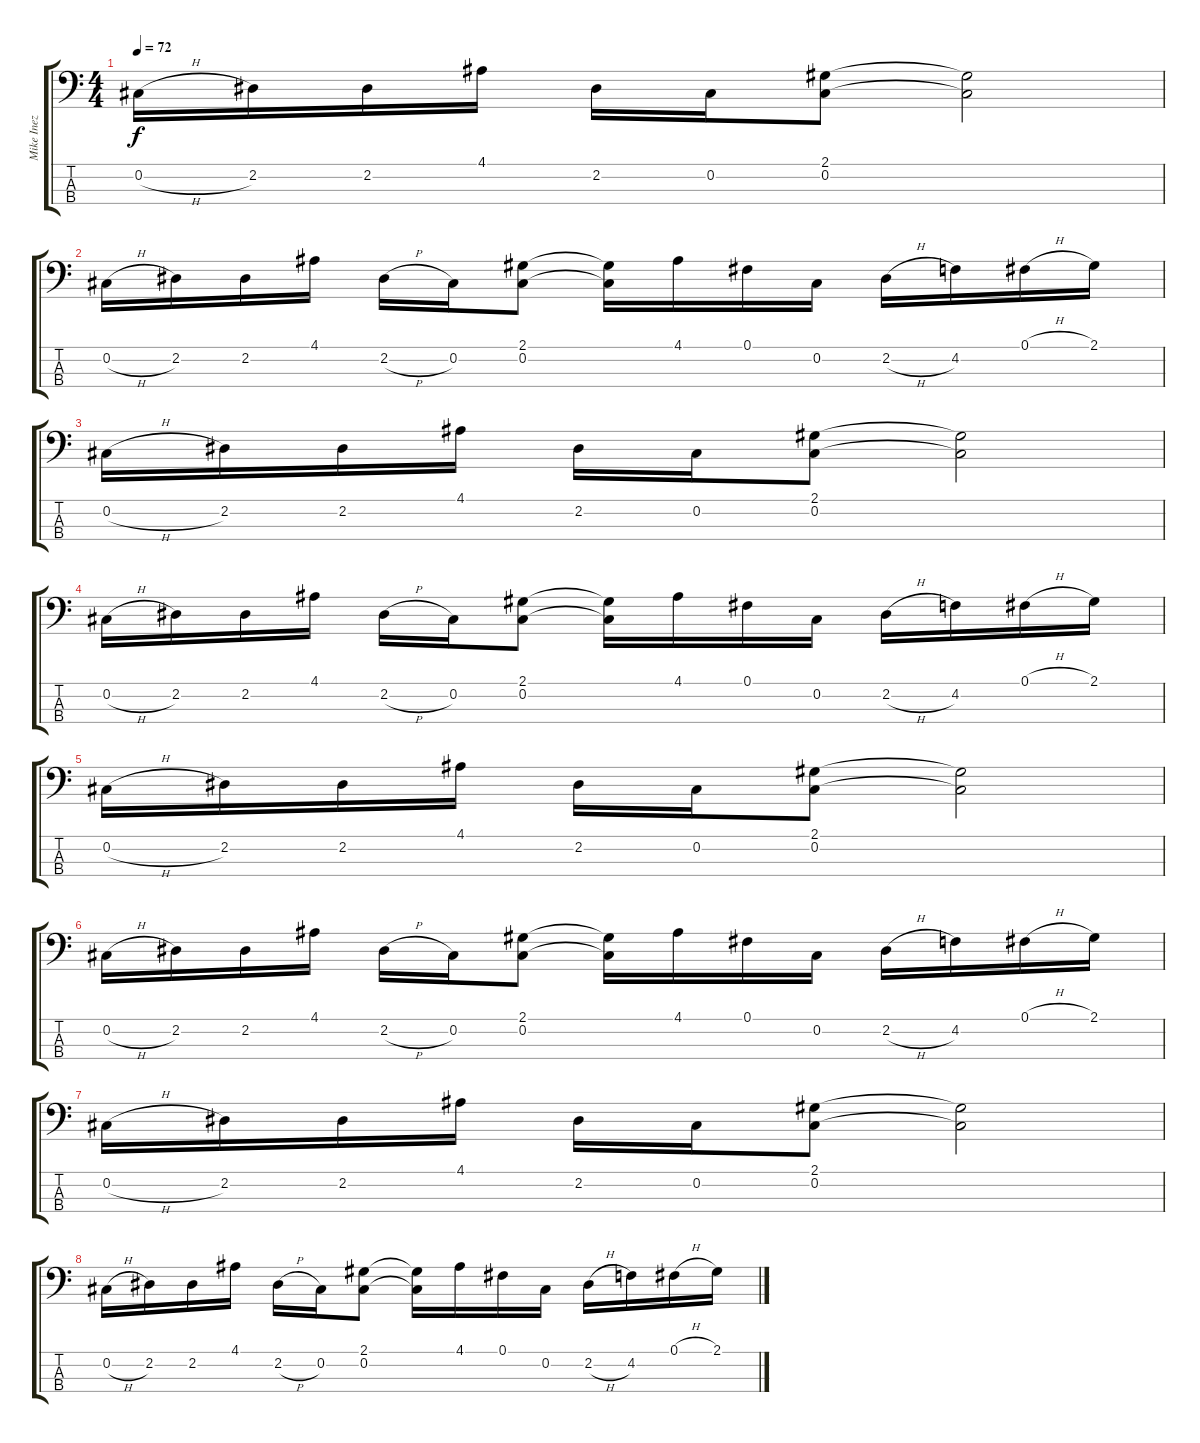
\track ("Mike Inez - Bass" "Mike Inez ") {instrument slapbass2}
\staff {score tabs}
\tuning (Gb2 Db2 Ab1 Eb1) {hide}
\ts (4 4)
\tempo 72
\clef f4
\ks c
0.2{h}.16{dy f} 2.2.16 2.2.16 4.1.16 2.2.16 0.2.16 (2.1 0.2).8 (2.1{t} 0.2{t}).2 |
0.2{h}.16 2.2.16 2.2.16 4.1.16 2.2{h}.16 0.2.16 (2.1 0.2).8 (2.1{t} 0.2{t}).16 4.1.16 0.1.16 0.2.16 2.2{h}.16 4.2.16 0.1{h}.16 2.1.16 |
0.2{h}.16 2.2.16 2.2.16 4.1.16 2.2.16 0.2.16 (2.1 0.2).8 (2.1{t} 0.2{t}).2 |
0.2{h}.16 2.2.16 2.2.16 4.1.16 2.2{h}.16 0.2.16 (2.1 0.2).8 (2.1{t} 0.2{t}).16 4.1.16 0.1.16 0.2.16 2.2{h}.16 4.2.16 0.1{h}.16 2.1.16 |
0.2{h}.16 2.2.16 2.2.16 4.1.16 2.2.16 0.2.16 (2.1 0.2).8 (2.1{t} 0.2{t}).2 |
0.2{h}.16 2.2.16 2.2.16 4.1.16 2.2{h}.16 0.2.16 (2.1 0.2).8 (2.1{t} 0.2{t}).16 4.1.16 0.1.16 0.2.16 2.2{h}.16 4.2.16 0.1{h}.16 2.1.16 |
0.2{h}.16 2.2.16 2.2.16 4.1.16 2.2.16 0.2.16 (2.1 0.2).8 (2.1{t} 0.2{t}).2 |
0.2{h}.16 2.2.16 2.2.16 4.1.16 2.2{h}.16 0.2.16 (2.1 0.2).8 (2.1{t} 0.2{t}).16 4.1.16 0.1.16 0.2.16 2.2{h}.16 4.2.16 0.1{h}.16 2.1.16
